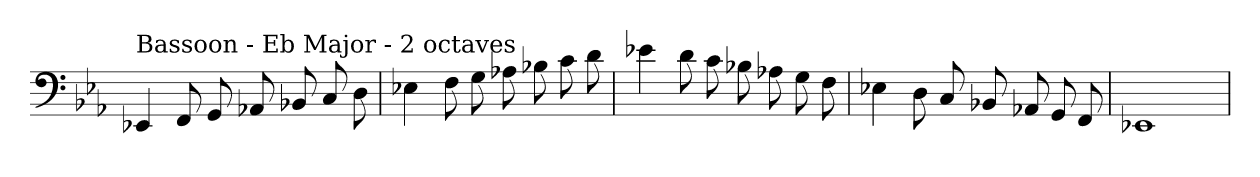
**kern
*part1
*staff1
*clefF4
*k[b-e-a-]
*E-:
=
!LO:TX:a:t=Bassoon - Eb Major - 2 octaves
4EE-X
8FF
8GG
8AA-X
8BB-X
8C
8D
=
4E-X
8F
8G
8A-X
8B-X
8c
8d
=
4e-X
8d
8c
8B-X
8A-X
8G
8F
=
4E-X
8D
8C
8BB-X
8AA-X
8GG
8FF
=
1EE-X
=
*-
